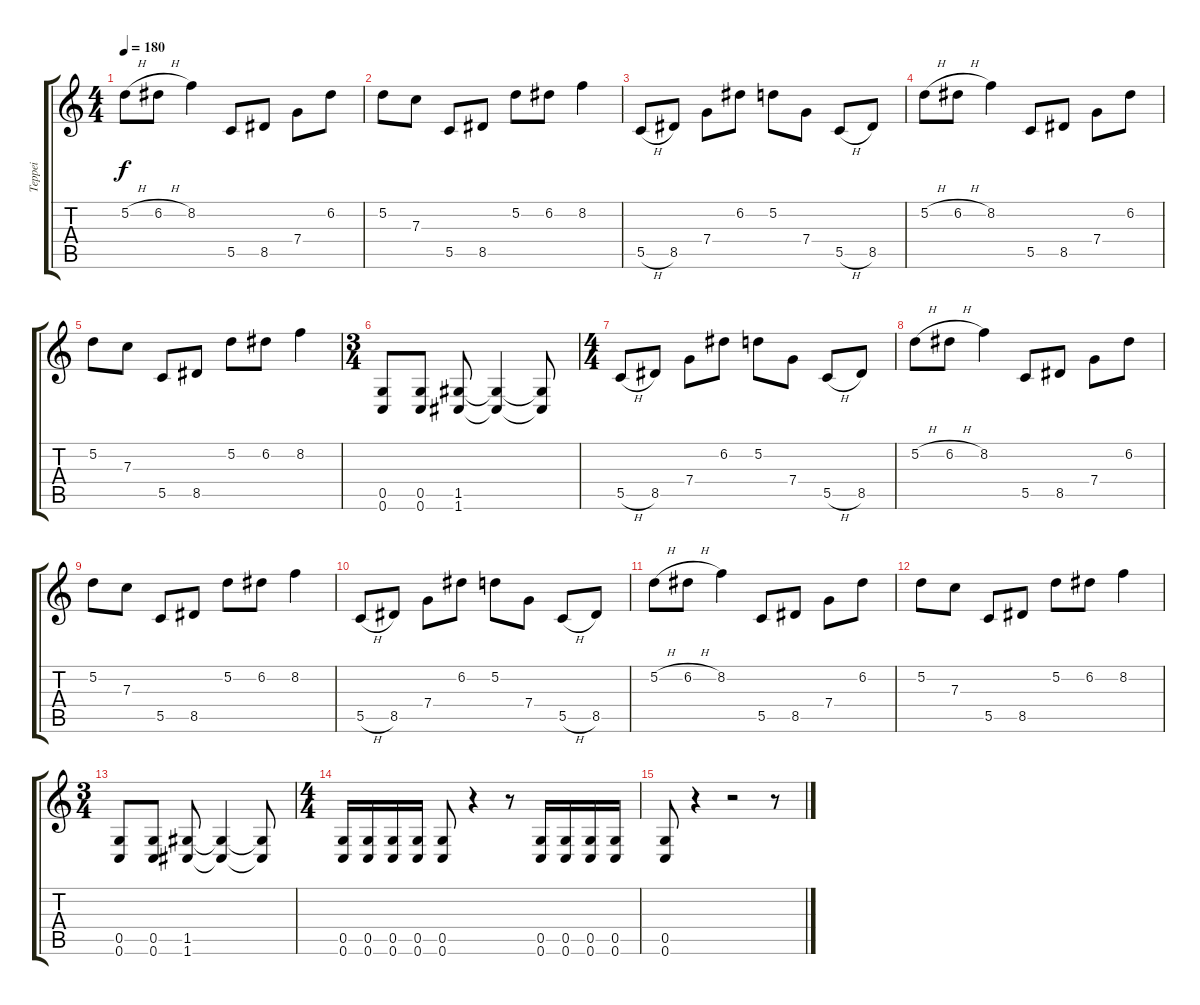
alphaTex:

\track ("Teppei" "Teppei") {instrument distortionguitar}
\staff {score tabs}
\tuning (D4 A3 F3 C3 G2 C2) {hide}
\ts (4 4)
\tempo 180
\clef g2
\ks c
5.2{h}.8{dy f} 6.2{h}.8 8.2.4 5.5.8 8.5.8 7.4.8 6.2.8 |
5.2.8 7.3.8 5.5.8 8.5.8 5.2.8 6.2.8 8.2.4 |
5.5{h}.8 8.5.8 7.4.8 6.2.8 5.2.8 7.4.8 5.5{h}.8 8.5.8 |
5.2{h}.8 6.2{h}.8 8.2.4 5.5.8 8.5.8 7.4.8 6.2.8 |
5.2.8 7.3.8 5.5.8 8.5.8 5.2.8 6.2.8 8.2.4 |
\ts (3 4)
(0.5 0.6).8 (0.5 0.6).8 (1.5 1.6).8 (1.5{t} 1.6{t}).4 (1.5{t} 1.6{t}).8 |
\ts (4 4)
5.5{h}.8 8.5.8 7.4.8 6.2.8 5.2.8 7.4.8 5.5{h}.8 8.5.8 |
5.2{h}.8 6.2{h}.8 8.2.4 5.5.8 8.5.8 7.4.8 6.2.8 |
5.2.8 7.3.8 5.5.8 8.5.8 5.2.8 6.2.8 8.2.4 |
5.5{h}.8 8.5.8 7.4.8 6.2.8 5.2.8 7.4.8 5.5{h}.8 8.5.8 |
5.2{h}.8 6.2{h}.8 8.2.4 5.5.8 8.5.8 7.4.8 6.2.8 |
5.2.8 7.3.8 5.5.8 8.5.8 5.2.8 6.2.8 8.2.4 |
\ts (3 4)
(0.5 0.6).8 (0.5 0.6).8 (1.5 1.6).8 (1.5{t} 1.6{t}).4 (1.5{t} 1.6{t}).8 |
\ts (4 4)
(0.5 0.6).16 (0.5 0.6).16 (0.5 0.6).16 (0.5 0.6).16 (0.5 0.6).8 r.4 r.8 (0.5 0.6).16 (0.5 0.6).16 (0.5 0.6).16 (0.5 0.6).16 |
(0.5 0.6).8 r.4 r.2 r.8
